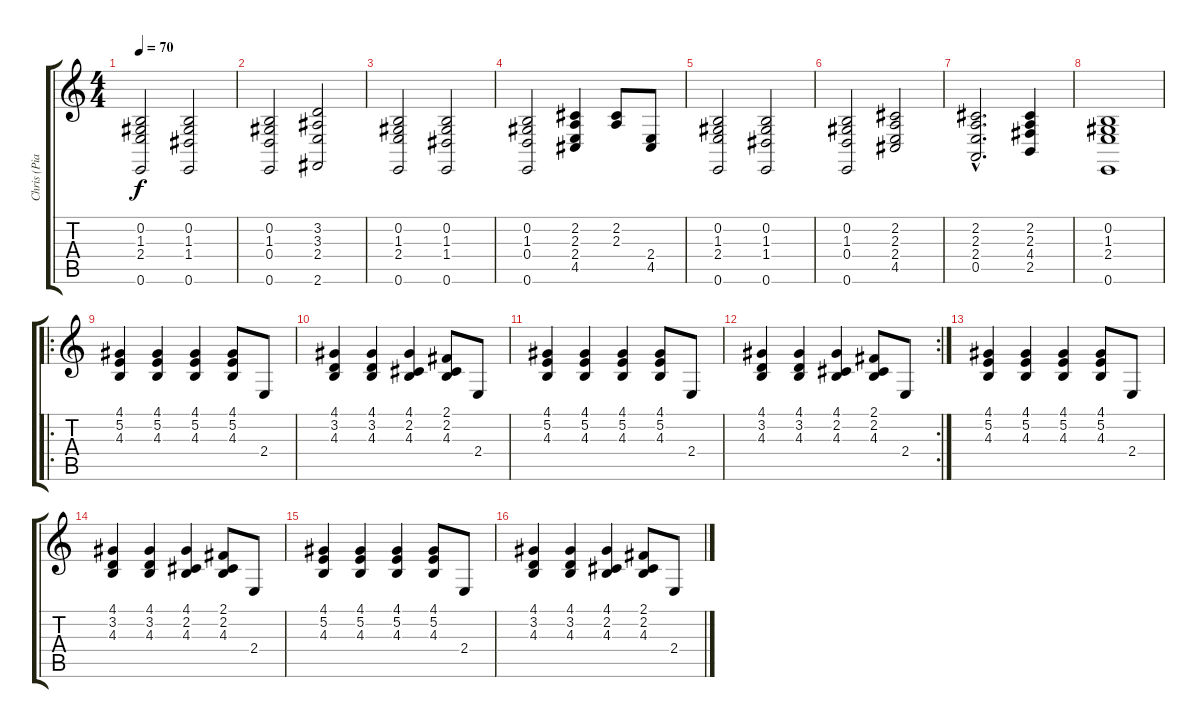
\track ("Chris (Piano)" "Chris (Pia") {instrument acousticgrandpiano}
\staff {score tabs}
\tuning (E4 B3 G3 D3 A2 E2) {hide}
\ts (4 4)
\tempo 70
\clef g2
\ks c
(0.2 1.3 2.4 0.6).2{dy f} (0.2 1.3 1.4 0.6).2 |
(0.2 1.3 0.4 0.6).2 (3.2 3.3 2.4 2.6).2 |
(0.2 1.3 2.4 0.6).2 (0.2 1.3 1.4 0.6).2 |
(0.2 1.3 0.4 0.6).2 (2.2 2.3 2.4 4.5).4 (2.2 2.3).8 (2.4 4.5).8 |
(0.2 1.3 2.4 0.6).2 (0.2 1.3 1.4 0.6).2 |
(0.2 1.3 0.4 0.6).2 (2.2 2.3 2.4 4.5).2 |
(2.2{hac} 2.3{hac} 2.4{hac} 0.5{hac}).2{d} (2.2 2.3 4.4 2.5).4 |
(0.2 1.3 2.4 0.6).1 |
\ro
(4.1 5.2 4.3).4 (4.1 5.2 4.3).4 (4.1 5.2 4.3).4 (4.1 5.2 4.3).8 2.4.8 |
(4.1 3.2 4.3).4 (4.1 3.2 4.3).4 (4.1 2.2 4.3).4 (2.1 2.2 4.3).8 2.4.8 |
(4.1 5.2 4.3).4 (4.1 5.2 4.3).4 (4.1 5.2 4.3).4 (4.1 5.2 4.3).8 2.4.8 |
\rc 2
(4.1 3.2 4.3).4 (4.1 3.2 4.3).4 (4.1 2.2 4.3).4 (2.1 2.2 4.3).8 2.4.8 |
(4.1 5.2 4.3).4 (4.1 5.2 4.3).4 (4.1 5.2 4.3).4 (4.1 5.2 4.3).8 2.4.8 |
(4.1 3.2 4.3).4 (4.1 3.2 4.3).4 (4.1 2.2 4.3).4 (2.1 2.2 4.3).8 2.4.8 |
(4.1 5.2 4.3).4 (4.1 5.2 4.3).4 (4.1 5.2 4.3).4 (4.1 5.2 4.3).8 2.4.8 |
(4.1 3.2 4.3).4 (4.1 3.2 4.3).4 (4.1 2.2 4.3).4 (2.1 2.2 4.3).8 2.4.8
